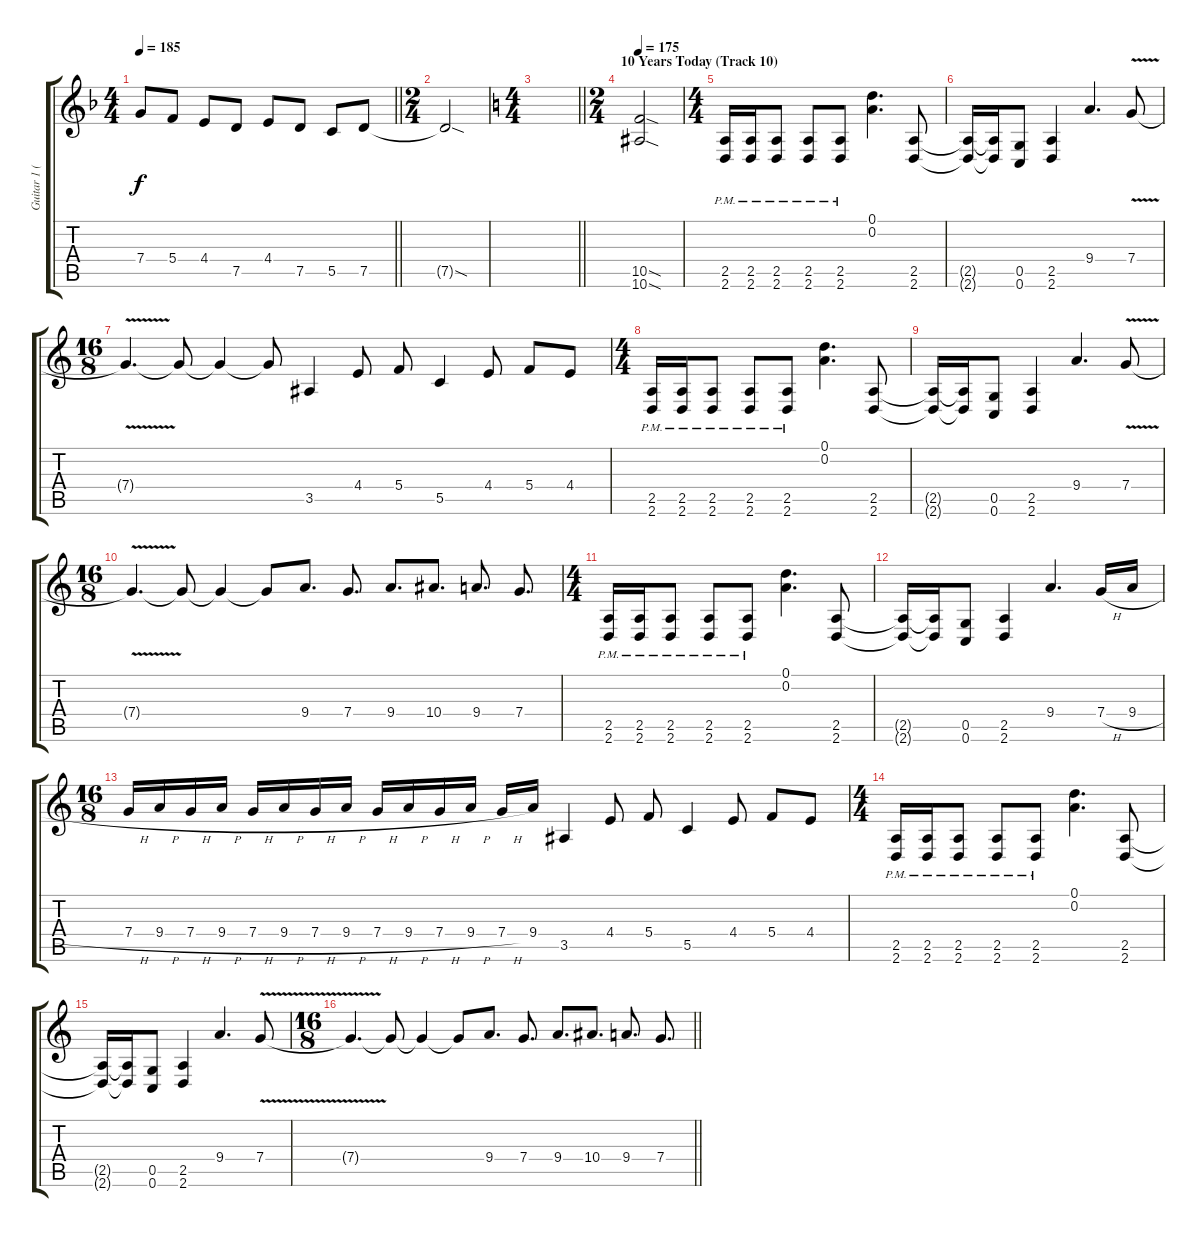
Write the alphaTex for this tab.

\track ("Guitar 1 (Distorted- Tuck)" "Guitar 1 (") {instrument distortionguitar}
\staff {score tabs}
\tuning (D4 A3 F3 C3 G2 C2) {hide}
\ts (4 4)
\tempo 185
\clef g2
\barLineRight lightlight
\ks dminor
7.4.8{dy f} 5.4.8 4.4.8 7.5.8 4.4.8 7.5.8 5.5.8 7.5.8 |
\ts (2 4)
7.5{sod t}.2 |
\ts (4 4)
\barLineRight lightlight
\ks c
|
\ts (2 4)
\section ("" "10 Years Today (Track 10)")
\tempo 175
(10.5{sod} 10.6{sod}).2 |
\ts (4 4)
(2.5{pm} 2.6{pm}).16 (2.5{pm} 2.6{pm}).16 (2.5{pm} 2.6{pm}).8 (2.5{pm} 2.6{pm}).8 (2.5{pm} 2.6{pm}).8 (0.1 0.2).4{d} (2.5 2.6).8 |
(2.5{t} 2.6{t}).16 (2.5{t} 2.6{t}).16 (0.5 0.6).8 (2.5 2.6).4 9.4.4{d} 7.4{v}.8 |
\ts (16 8)
7.4{t}.4{d} 7.4{t}.8 7.4{t}.4 7.4{t}.8 3.5.4 4.4.8 5.4.8 5.5.4 4.4.8 5.4.8 4.4.8 |
\ts (4 4)
(2.5{pm} 2.6{pm}).16 (2.5{pm} 2.6{pm}).16 (2.5{pm} 2.6{pm}).8 (2.5{pm} 2.6{pm}).8 (2.5{pm} 2.6{pm}).8 (0.1 0.2).4{d} (2.5 2.6).8 |
(2.5{t} 2.6{t}).16 (2.5{t} 2.6{t}).16 (0.5 0.6).8 (2.5 2.6).4 9.4.4{d} 7.4{v}.8 |
\ts (16 8)
7.4{t}.4{d} 7.4{t}.8 7.4{t}.4 7.4{t}.8 9.4.8{d} 7.4.8{d} 9.4.8{d} 10.4.8{d} 9.4.8{d} 7.4.8{d} |
\ts (4 4)
(2.5{pm} 2.6{pm}).16 (2.5{pm} 2.6{pm}).16 (2.5{pm} 2.6{pm}).8 (2.5{pm} 2.6{pm}).8 (2.5{pm} 2.6{pm}).8 (0.1 0.2).4{d} (2.5 2.6).8 |
(2.5{t} 2.6{t}).16 (2.5{t} 2.6{t}).16 (0.5 0.6).8 (2.5 2.6).4 9.4.4{d} 7.4{h}.16 9.4{h}.16 |
\ts (16 8)
7.4{h}.16 9.4{h}.16 7.4{h}.16 9.4{h}.16 7.4{h}.16 9.4{h}.16 7.4{h}.16 9.4{h}.16 7.4{h}.16 9.4{h}.16 7.4{h}.16 9.4{h}.16 7.4{h}.16 9.4.16 3.5.4 4.4.8 5.4.8 5.5.4 4.4.8 5.4.8 4.4.8 |
\ts (4 4)
(2.5{pm} 2.6{pm}).16 (2.5{pm} 2.6{pm}).16 (2.5{pm} 2.6{pm}).8 (2.5{pm} 2.6{pm}).8 (2.5{pm} 2.6{pm}).8 (0.1 0.2).4{d} (2.5 2.6).8 |
(2.5{t} 2.6{t}).16 (2.5{t} 2.6{t}).16 (0.5 0.6).8 (2.5 2.6).4 9.4.4{d} 7.4{v}.8 |
\ts (16 8)
\barLineRight lightlight
7.4{t}.4{d} 7.4{t}.8 7.4{t}.4 7.4{t}.8 9.4.8{d} 7.4.8{d} 9.4.8{d} 10.4.8{d} 9.4.8{d} 7.4.8{d}
